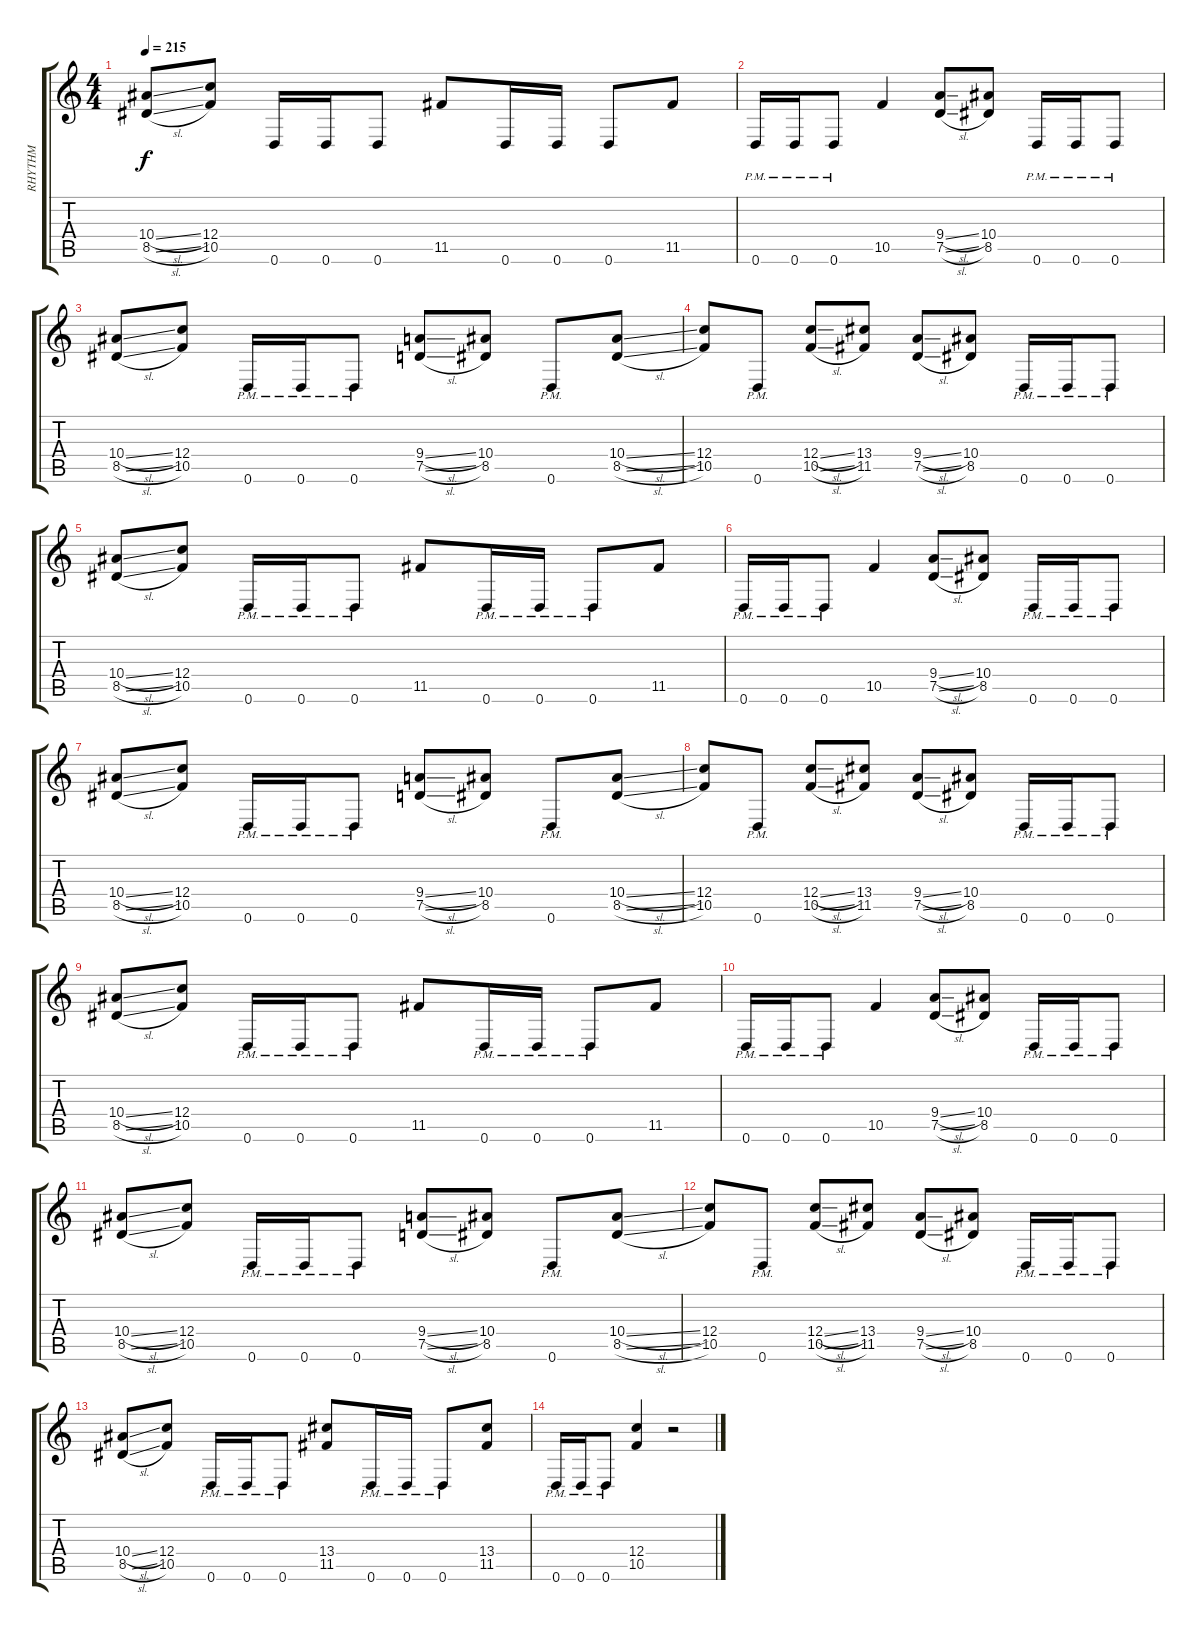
\track ("RHYTHM" "RHYTHM") {instrument distortionguitar}
\staff {score tabs}
\tuning (D4 A3 F3 C3 G2 D2) {hide}
\ts (4 4)
\tempo 215
\clef g2
\ks c
(10.4{sl} 8.5{sl}).8{dy f} (12.4 10.5).8 0.6.16 0.6.16 0.6.8 11.5.8 0.6.16 0.6.16 0.6.8 11.5.8 |
0.6{pm}.16 0.6{pm}.16 0.6{pm}.8 10.5.4 (9.4{sl} 7.5{sl}).8 (10.4 8.5).8 0.6{pm}.16 0.6{pm}.16 0.6{pm}.8 |
(10.4{sl} 8.5{sl}).8 (12.4 10.5).8 0.6{pm}.16 0.6{pm}.16 0.6{pm}.8 (9.4{sl} 7.5{sl}).8 (10.4 8.5).8 0.6{pm}.8 (10.4{sl} 8.5{sl}).8 |
(12.4 10.5).8 0.6{pm}.8 (12.4{sl} 10.5{sl}).8 (13.4 11.5).8 (9.4{sl} 7.5{sl}).8 (10.4 8.5).8 0.6{pm}.16 0.6{pm}.16 0.6{pm}.8 |
(10.4{sl} 8.5{sl}).8 (12.4 10.5).8 0.6{pm}.16 0.6{pm}.16 0.6{pm}.8 11.5.8 0.6{pm}.16 0.6{pm}.16 0.6{pm}.8 11.5.8 |
0.6{pm}.16 0.6{pm}.16 0.6{pm}.8 10.5.4 (9.4{sl} 7.5{sl}).8 (10.4 8.5).8 0.6{pm}.16 0.6{pm}.16 0.6{pm}.8 |
(10.4{sl} 8.5{sl}).8 (12.4 10.5).8 0.6{pm}.16 0.6{pm}.16 0.6{pm}.8 (9.4{sl} 7.5{sl}).8 (10.4 8.5).8 0.6{pm}.8 (10.4{sl} 8.5{sl}).8 |
(12.4 10.5).8 0.6{pm}.8 (12.4{sl} 10.5{sl}).8 (13.4 11.5).8 (9.4{sl} 7.5{sl}).8 (10.4 8.5).8 0.6{pm}.16 0.6{pm}.16 0.6{pm}.8 |
(10.4{sl} 8.5{sl}).8 (12.4 10.5).8 0.6{pm}.16 0.6{pm}.16 0.6{pm}.8 11.5.8 0.6{pm}.16 0.6{pm}.16 0.6{pm}.8 11.5.8 |
0.6{pm}.16 0.6{pm}.16 0.6{pm}.8 10.5.4 (9.4{sl} 7.5{sl}).8 (10.4 8.5).8 0.6{pm}.16 0.6{pm}.16 0.6{pm}.8 |
(10.4{sl} 8.5{sl}).8 (12.4 10.5).8 0.6{pm}.16 0.6{pm}.16 0.6{pm}.8 (9.4{sl} 7.5{sl}).8 (10.4 8.5).8 0.6{pm}.8 (10.4{sl} 8.5{sl}).8 |
(12.4 10.5).8 0.6{pm}.8 (12.4{sl} 10.5{sl}).8 (13.4 11.5).8 (9.4{sl} 7.5{sl}).8 (10.4 8.5).8 0.6{pm}.16 0.6{pm}.16 0.6{pm}.8 |
(10.4{sl} 8.5{sl}).8 (12.4 10.5).8 0.6{pm}.16 0.6{pm}.16 0.6{pm}.8 (13.4 11.5).8 0.6{pm}.16 0.6{pm}.16 0.6{pm}.8 (13.4 11.5).8 |
0.6{pm}.16 0.6{pm}.16 0.6{pm}.8 (12.4 10.5).4 r.2
